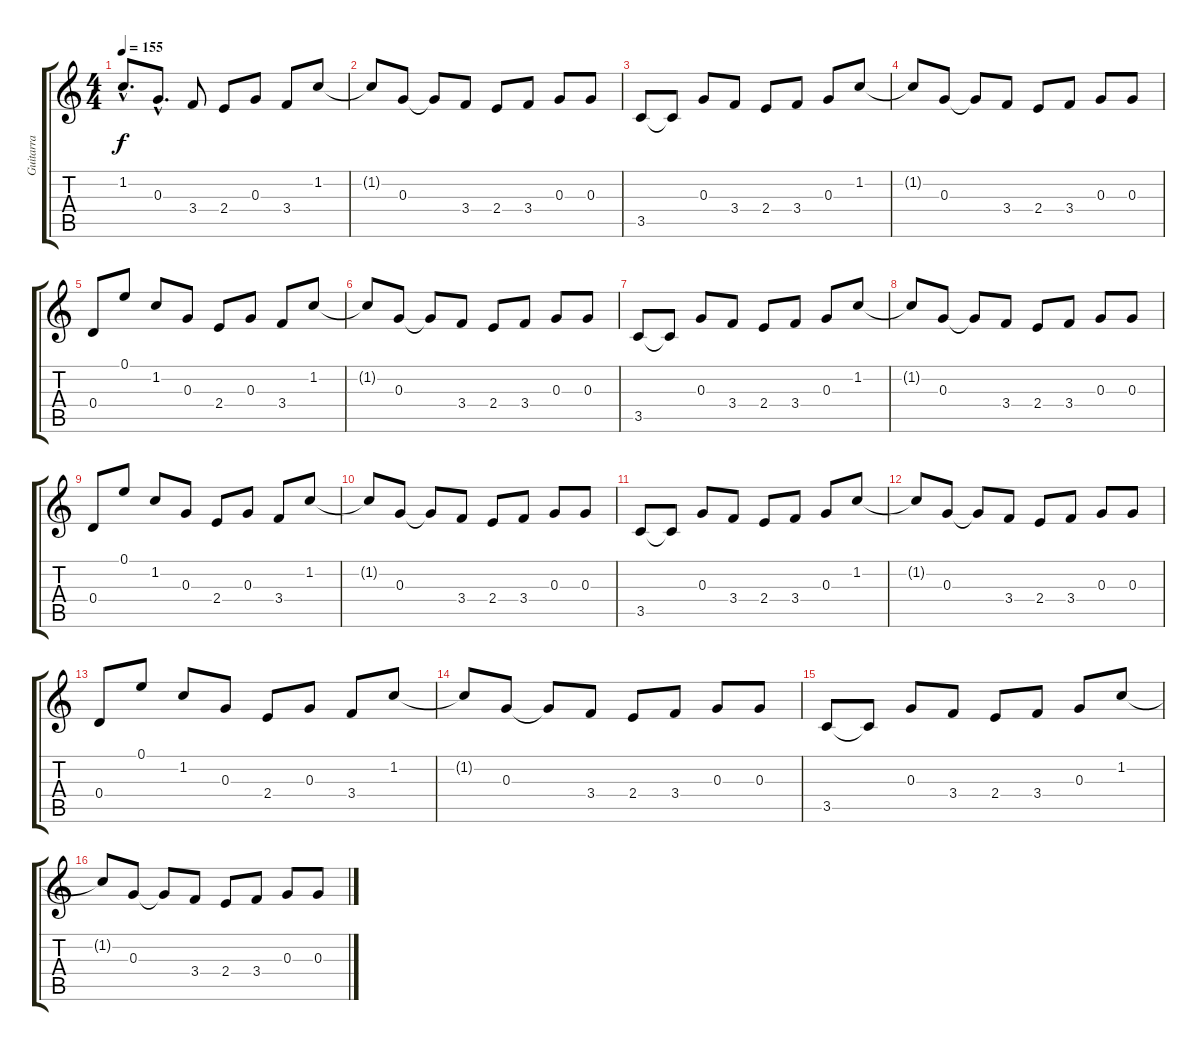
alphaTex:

\track ("Guitarra" "Guitarra") {instrument electricguitarclean}
\staff {score tabs}
\tuning (E4 B3 G3 D3 A2 E2) {hide}
\ts (4 4)
\tempo 155
\clef g2
\ks c
1.2{hac}.8{d dy f instrument electricguitarclean} 0.3{hac}.8{d} 3.4.8 2.4.8 0.3.8 3.4.8 1.2.8 |
1.2{t}.8 0.3.8 0.3{t}.8 3.4.8 2.4.8 3.4.8 0.3.8 0.3.8 |
3.5.8 3.5{t}.8 0.3.8 3.4.8 2.4.8 3.4.8 0.3.8 1.2.8 |
1.2{t}.8 0.3.8 0.3{t}.8 3.4.8 2.4.8 3.4.8 0.3.8 0.3.8 |
0.4.8 0.1.8 1.2.8 0.3.8 2.4.8 0.3.8 3.4.8 1.2.8 |
1.2{t}.8 0.3.8 0.3{t}.8 3.4.8 2.4.8 3.4.8 0.3.8 0.3.8 |
3.5.8 3.5{t}.8 0.3.8 3.4.8 2.4.8 3.4.8 0.3.8 1.2.8 |
1.2{t}.8 0.3.8 0.3{t}.8 3.4.8 2.4.8 3.4.8 0.3.8 0.3.8 |
0.4.8 0.1.8 1.2.8 0.3.8 2.4.8 0.3.8 3.4.8 1.2.8 |
1.2{t}.8 0.3.8 0.3{t}.8 3.4.8 2.4.8 3.4.8 0.3.8 0.3.8 |
3.5.8 3.5{t}.8 0.3.8 3.4.8 2.4.8 3.4.8 0.3.8 1.2.8 |
1.2{t}.8 0.3.8 0.3{t}.8 3.4.8 2.4.8 3.4.8 0.3.8 0.3.8 |
0.4.8 0.1.8 1.2.8 0.3.8 2.4.8 0.3.8 3.4.8 1.2.8 |
1.2{t}.8 0.3.8 0.3{t}.8 3.4.8 2.4.8 3.4.8 0.3.8 0.3.8 |
3.5.8 3.5{t}.8 0.3.8 3.4.8 2.4.8 3.4.8 0.3.8 1.2.8 |
1.2{t}.8 0.3.8 0.3{t}.8 3.4.8 2.4.8 3.4.8 0.3.8 0.3.8
